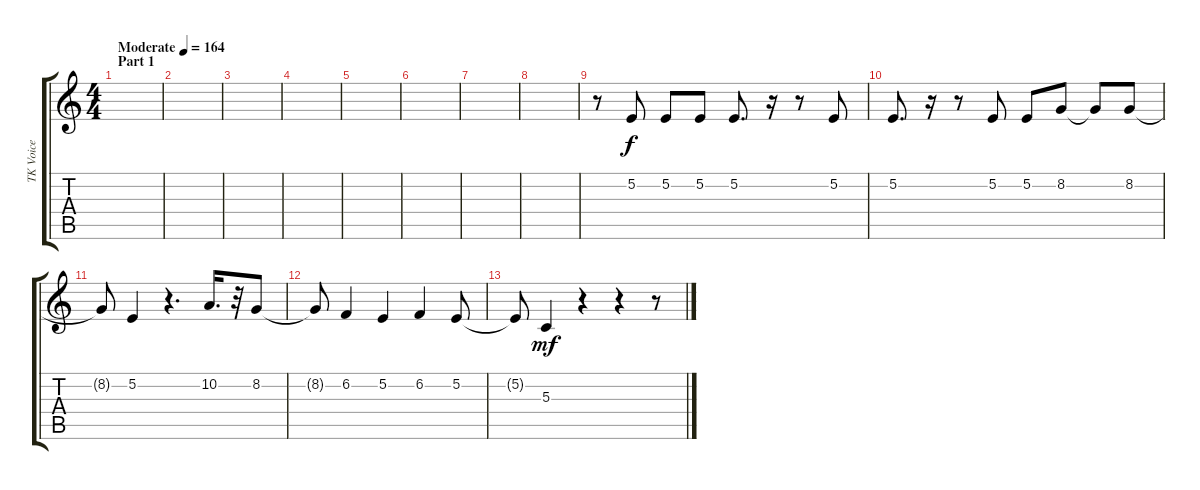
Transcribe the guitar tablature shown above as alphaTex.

\track ("TK Voice" "TK Voice") {instrument synthvoice}
\staff {score tabs}
\tuning (E4 B3 G3 D3 A2 E2) {hide}
\ts (4 4)
\section ("" "Part 1")
\tempo (164 "Moderate")
\clef g2
\ks c
|
|
|
|
|
|
|
|
r.8 5.2.8 5.2.8 5.2.8 5.2.8{d} r.16 r.8 5.2.8 |
5.2.8{d} r.16 r.8 5.2.8 5.2.8 8.2.8 8.2{t}.8 8.2.8 |
8.2{t}.8 5.2.4 r.4{d} 10.2.16{d} r.32 8.2.8 |
8.2{t}.8 6.2.4 5.2.4 6.2.4 5.2.8 |
5.2{t}.8 5.3.4{dy mf} r.4 r.4 r.8
